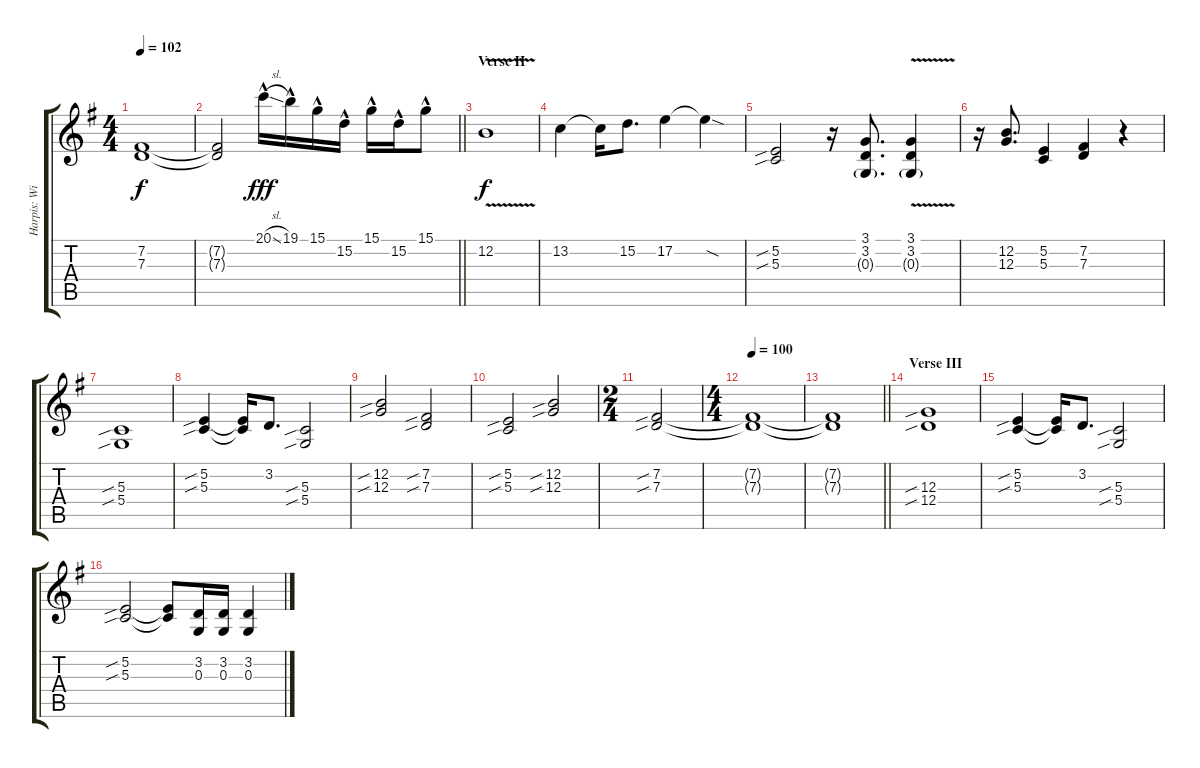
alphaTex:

\track ("Harpis: Wilton" "Harpis: Wi") {instrument harpsichord}
\staff {score tabs}
\tuning (E4 B3 G3 D3 A2 E2) {hide}
\ts (4 4)
\tempo 102
\clef g2
\ks g
(7.2{t} 7.3{t}).1{dy f} |
\barLineRight lightlight
(7.2{t} 7.3{t}).2 20.1{sl hac}.16{dy fff} 19.1{hac}.16 15.1{hac}.16 15.2{hac}.16 15.1{hac}.16 15.2{hac}.16 15.1{hac}.8 |
\section ("" "Verse II")
12.2{v}.1{dy f} |
13.2.4 13.2{t}.16 15.2.8{d} 17.2.4 17.2{sod t}.4 |
(5.2{sib} 5.3{sib}).2 r.16 (3.1 3.2 0.3{g}).8{d} (3.1{v} 3.2{v} 0.3{g}).4 |
r.16 (12.2 12.3).8{d} (5.2 5.3).4 (7.2 7.3).4 r.4 |
(5.3{sib} 5.4{sib}).1 |
(5.2{sib} 5.3{sib}).4 (5.2{t} 5.3{t}).16 3.2.8{d} (5.3{sib} 5.4{sib}).2 |
(12.2{sib} 12.3{sib}).2 (7.2{sib} 7.3{sib}).2 |
(5.2{sib} 5.3{sib}).2 (12.2{sib} 12.3{sib}).2 |
\ts (2 4)
(7.2{sib} 7.3{sib}).2 |
\ts (4 4)
\tempo 100
(7.2{t} 7.3{t}).1 |
\barLineRight lightlight
(7.2{t} 7.3{t}).1 |
\section ("" "Verse III")
(12.3{sib} 12.4{sib}).1 |
(5.2{sib} 5.3{sib}).4 (5.2{t} 5.3{t}).16 3.2.8{d} (5.3{sib} 5.4{sib}).2 |
(5.2{sib} 5.3{sib}).2 (5.2{t} 5.3{t}).8 (3.2 0.3).16 (3.2 0.3).16 (3.2 0.3).4
